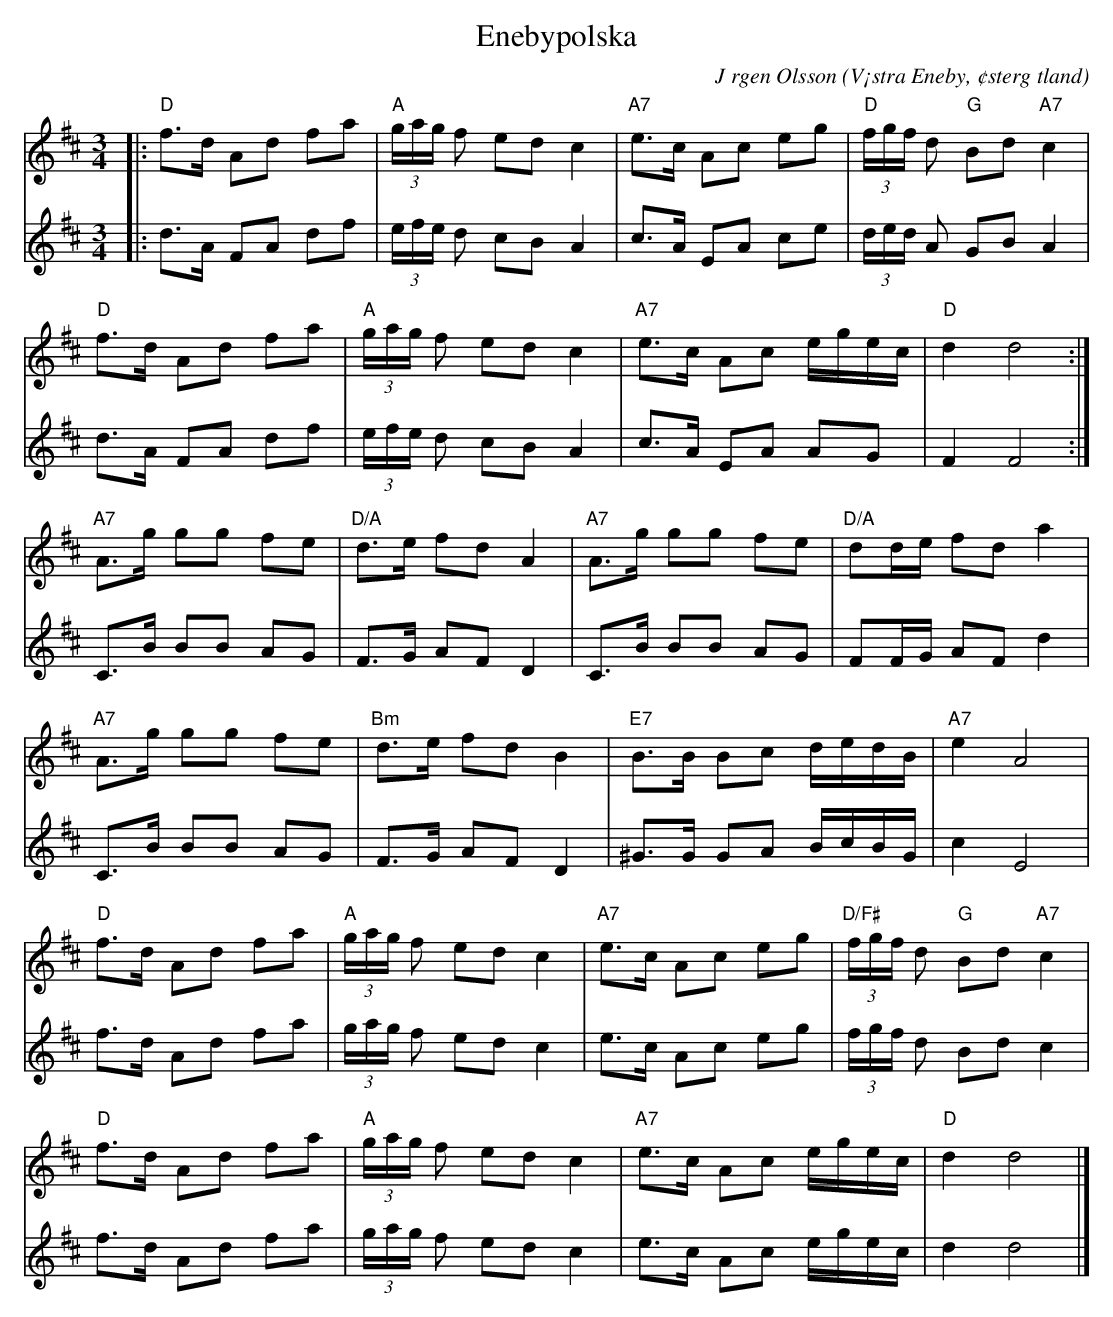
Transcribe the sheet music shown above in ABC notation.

X:1
T:Enebypolska
C:J rgen Olsson
O:V¡stra Eneby, ¢sterg tland
M:3/4
L:1/8
K:D
V:1
|:"D"f>d Ad fa|"A"(3g/a/g/ f ed c2|"A7"e>c Ac eg|"D"(3f/g/f/ d "G"Bd "A7"c2|
"D"f>d Ad fa|"A"(3g/a/g/ f ed c2|"A7"e>c Ac e/g/e/c/|"D"d2 d4:|
"A7"A>g gg fe|"D/A"d>e fd A2|"A7"A>g gg fe|"D/A" dd/e/ fd a2|
"A7"A>g gg fe|"Bm"d>e fd B2|"E7"B>B Bc d/e/d/B/|"A7" e2 A4|
"D"f>d Ad fa|"A"(3g/a/g/ f ed c2|"A7"e>c Ac eg|"D/F#"(3f/g/f/ d "G"Bd "A7"c2|
"D"f>d Ad fa|"A"(3g/a/g/ f ed c2|"A7"e>c Ac e/g/e/c/|"D"d2 d4 |]
V:2
|:d>A FA df|(3e/f/e/ d cB A2|c>A EA ce|(3d/e/d/ A GB A2|
d>A FA df|(3e/f/e/ d cB A2|c>A EA AG|F2 F4:|
C>B BB AG|F>G AF D2|C>B BB AG| FF/G/ AF d2|
C>B BB AG|F>G AF D2|^G>G GA B/c/B/G/| c2 E4|
f>d Ad fa|(3g/a/g/ f ed c2|e>c Ac eg|(3f/g/f/ d Bd c2|
f>d Ad fa|(3g/a/g/ f ed c2|e>c Ac e/g/e/c/|d2 d4 |]
